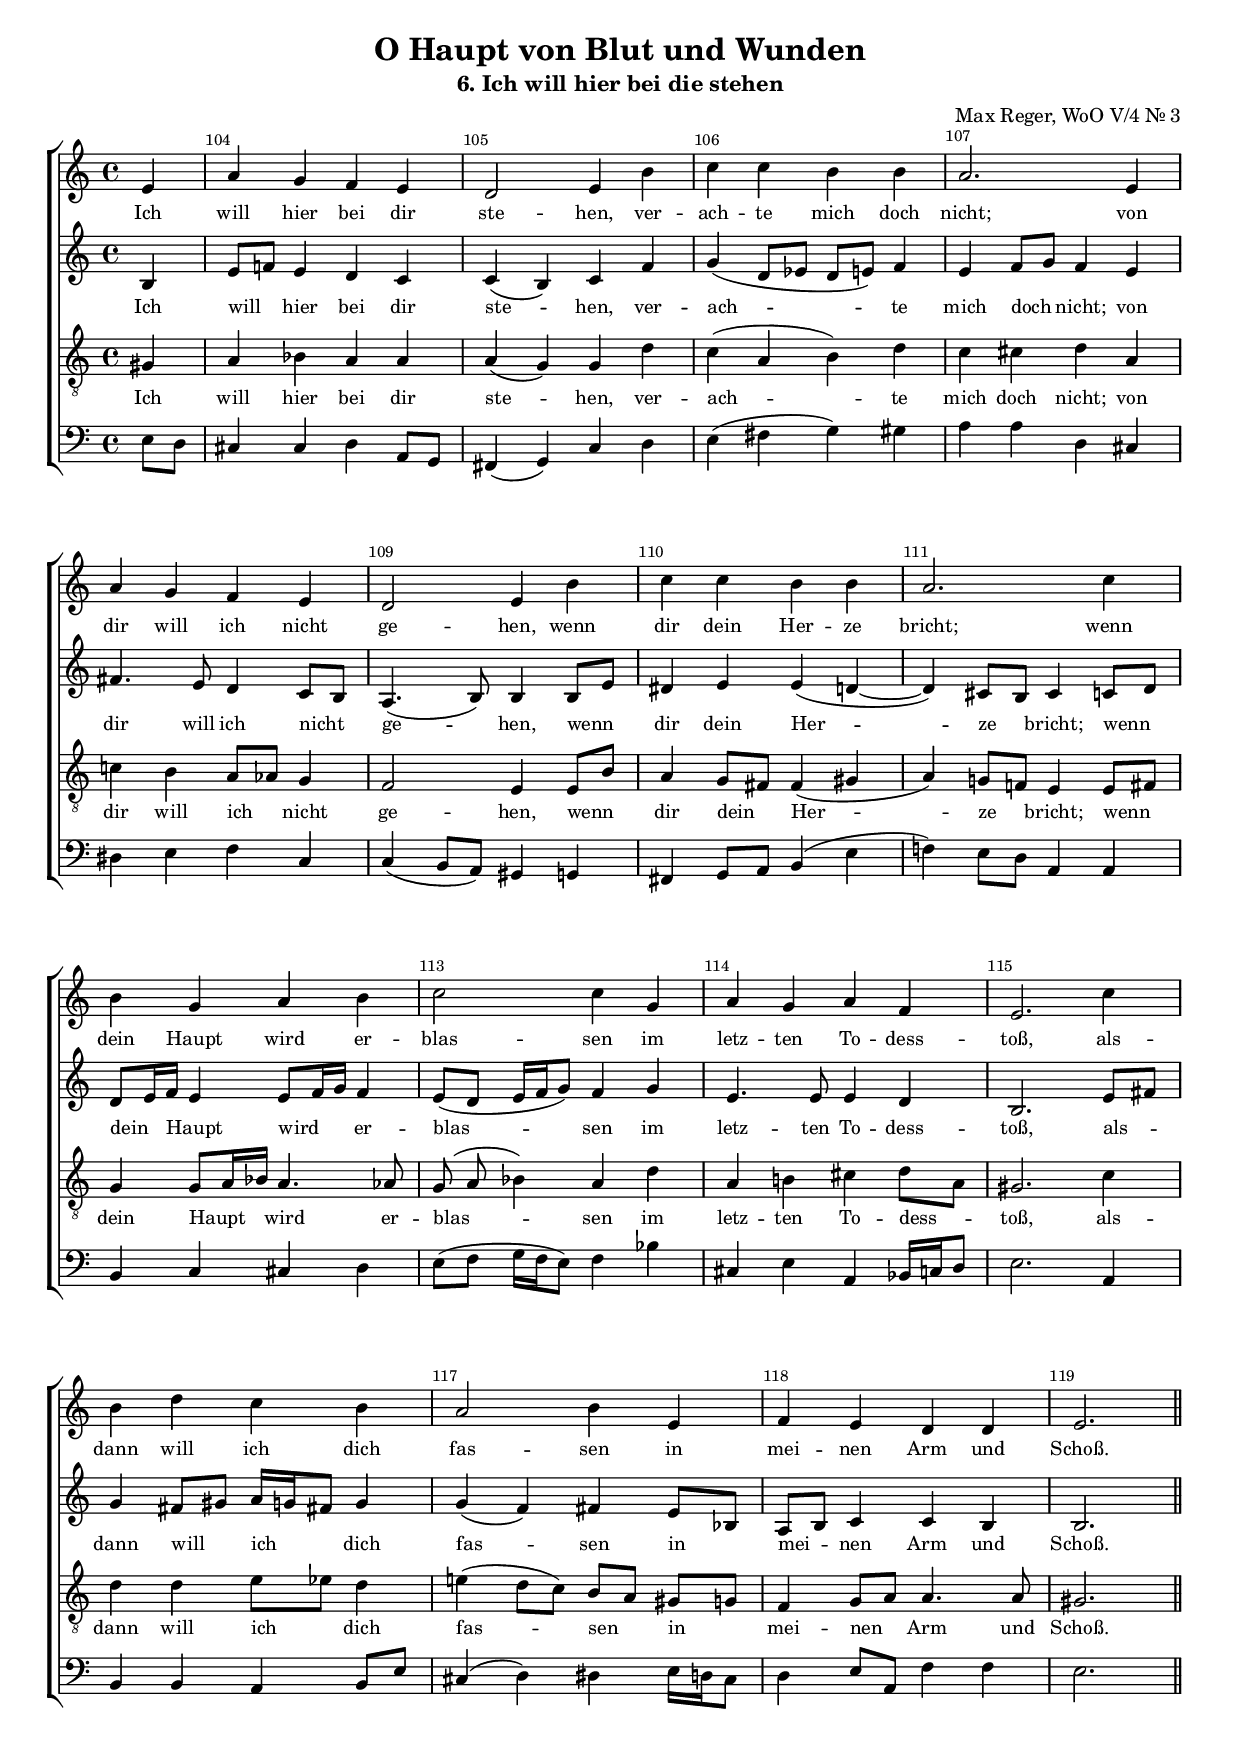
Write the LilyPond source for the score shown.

\version "2.24.1"
\language "deutsch"

\header {
  title = "O Haupt von Blut und Wunden"
  subtitle = "6. Ich will hier bei die stehen"
  composer = "Max Reger, WoO V/4 Nr. 3"
  % Remove default LilyPond tagline
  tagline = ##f
}

\layout {
  \context { 
    \Score 
    \override LyricText.font-size = #0 
  }
} 


global = {
  \key e \phrygian
  \time 4/4
  \partial 4
  
  \autoBeamOff
}

xtraRest = { r4 | r2. }
%xtraRest = {}

soprano = \relative c' {
  \global
  % Music follows here.
  \set Score.currentBarNumber = 104
  \override Score.BarNumber.break-visibility = ##(#f #t #f)
  
  e4 | a g f e | d2 e4
  h'4 | c c h h | a2. 
  
  e4 | a g f e | d2 e4
  h'4 | c c h h | a2. 
  
  c4 | h g a h | c2 4 
  g4 | a g a f | e2. 
  
  c'4 h d c h | a2 h4 
  e,4 | f e d d e2. 
  \bar "||"
  
}

alto = \relative c' {
  \global
  % Music follows here.
  h4 | e8[ f!] e4 d c | c( h) c 
  f4 | g( d8[ es] d[ e]) f4 | e f8[ g] f4 
  
  e4 fis4. e8 d4 c8[ h] a4.( h8) 4 
  h8[ e] dis4 e e( d~ d) cis8[ h] cis4 
  
  c8[ d] | d8[ e16 f] e4 8[ f16 g] f4 | e8([ d] e16[ f g8]) f4 
  g4 | e4. 8 4 d | h2.
  
  e8[ fis] g4 fis8[ gis] a16[ g fis!8] g4 | 4( f) fis 
  
  e8[ b] | a[ h] c4 c h | h2. 
}

tenor = \relative c' {
  \global
  % Music follows here.
  gis4 | a b a a | a( g) g 
  d'4 | c( a h) d | c cis d 
  
  a4 | c! h a8[ as] g4 | f2 e4
  e8[ h'] | a4 g8[ fis] 4( gis | a) g!8[ f!] e4  
  
  e8[ fis] | g4 g8[ a16 b] a4. as8 | g( a b4) a 
  d4 | a h! cis d8[ a] | gis2. 
  
  c4 | d d e8[ es] d4 | e!( d8[ c]) h[ a] 
  gis8[ g] f4 g8[ a] a4. 8 | gis2. 
}

bass = \relative c {
  \global
  % Music follows here.
  e8[ d] | cis4 4 d a8[ g] | fis4( g) c 
  d4 | e( fis g) gis | a a d, 
  
  cis4 | dis e f c | c( h8[ a]) gis4 
  g | fis g8[ a] h4( e | f!) e8[ d] a4 
  
  a4 | h c cis d | e8([ f] g16[ f e8]) f4
  b4 | cis, e a, b16[ c d8] | e2. 
  a,4 | h h a h8[ e] | cis4( d) dis 
  e16[ d cis8] | d4 e8[ a,] f'4 f e2. 
}

sopranoVerse = \lyricmode {
  % Lyrics follow here.
  Ich will hier bei dir ste -- hen,
  ver -- ach -- te mich doch nicht;
  von dir will ich nicht ge -- hen,
  wenn dir dein Her -- ze bricht;
  wenn dein Haupt wird er -- blas -- sen
  im letz -- ten To -- dess -- toß,
  als -- dann will ich dich fas -- sen
  in mei -- nen Arm und Schoß.
}

altoVerse = \sopranoVerse

tenorVerse = \sopranoVerse

bassVerse = {} %\sopranoVerse

rehearsalMidi = #
(define-music-function
 (parser location name midiInstrument lyrics) (string? string? ly:music?)
 #{
   \unfoldRepeats <<
     \new Staff = "soprano" \new Voice = "soprano" { \soprano }
     \new Staff = "alto" \new Voice = "alto" { \alto }
     \new Staff = "tenor" \new Voice = "tenor" { \tenor }
     \new Staff = "bass" \new Voice = "bass" { \bass }
     \context Staff = $name {
       \set Score.midiMinimumVolume = #0.5
       \set Score.midiMaximumVolume = #0.5
       \set Score.tempoWholesPerMinute = #(ly:make-moment 54 4)
       \set Staff.midiMinimumVolume = #0.8
       \set Staff.midiMaximumVolume = #1.0
       \set Staff.midiInstrument = $midiInstrument
     }
     \new Lyrics \with {
       alignBelowContext = $name
     } \lyricsto $name $lyrics
   >>
 #})

\book {
  \paper {
    #(layout-set-staff-size 17) 
    indent = 0
    system-count = 4
    %page-count = 1
    
    ragged-last-bottom = ##f
  }
  \score {
    \new ChoirStaff <<
      \new Staff \with {
        %midiInstrument = "choir aahs"
      } { \soprano }
      \addlyrics { \sopranoVerse }
      \new Staff \with {
        %midiInstrument = "choir aahs"
      } { \alto }
      \addlyrics { \altoVerse }
      \new Staff \with {
        %midiInstrument = "choir aahs"
      } { \clef "treble_8" \tenor }
      \addlyrics { \tenorVerse }
      \new Staff \with {
        %midiInstrument = "choir aahs"
      } { \clef bass \bass }
      \addlyrics { \bassVerse }
    >>
    \layout { }
    \midi {
      \tempo 4=54
    }
  }
}

% Rehearsal MIDI files:
\book {
  \bookOutputSuffix "1sop"
  \score {
    \rehearsalMidi "soprano" "acoustic grand" \sopranoVerse
    \midi { }
  }
}

\book {
  \bookOutputSuffix "2alt"
  \score {
    \rehearsalMidi "alto" "acoustic grand" \altoVerse
    \midi { }
  }
}

\book {
  \bookOutputSuffix "3ten"
  \score {
    \rehearsalMidi "tenor" "acoustic grand" \tenorVerse
    \midi { }
  }
}

\book {
  \bookOutputSuffix "4bas"
  \score {
    \rehearsalMidi "bass" "acoustic grand" \bassVerse
    \midi { }
  }
}



